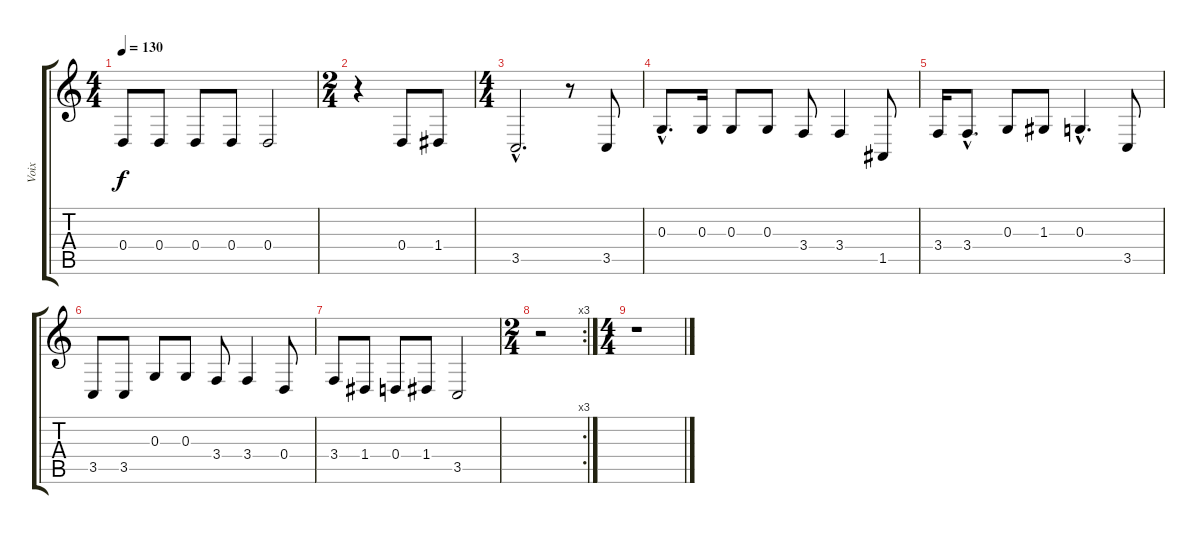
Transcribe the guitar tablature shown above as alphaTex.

\track ("Voix" "Voix") {instrument voiceoohs}
\staff {score tabs}
\tuning (E4 B3 G3 D3 A2 E2) {hide}
\ts (4 4)
\tempo 130
\clef g2
\ks c
0.4.8{dy f} 0.4.8 0.4.8 0.4.8 0.4.2 |
\ts (2 4)
r.4 0.4.8 1.4.8 |
\ts (4 4)
3.5{hac}.2{d} r.8 3.5.8 |
0.3{hac}.8{d} 0.3.16 0.3.8 0.3.8 3.4.8 3.4.4 1.5.8 |
3.4.16 3.4{hac}.8{d} 0.3.8 1.3.8 0.3{hac}.4{d} 3.5.8 |
3.5.8 3.5.8 0.3.8 0.3.8 3.4.8 3.4.4 0.4.8 |
3.4.8 1.4.8 0.4.8 1.4.8 3.5.2 |
\rc 3
\ts (2 4)
r.2 |
\ts (4 4)
r.1
